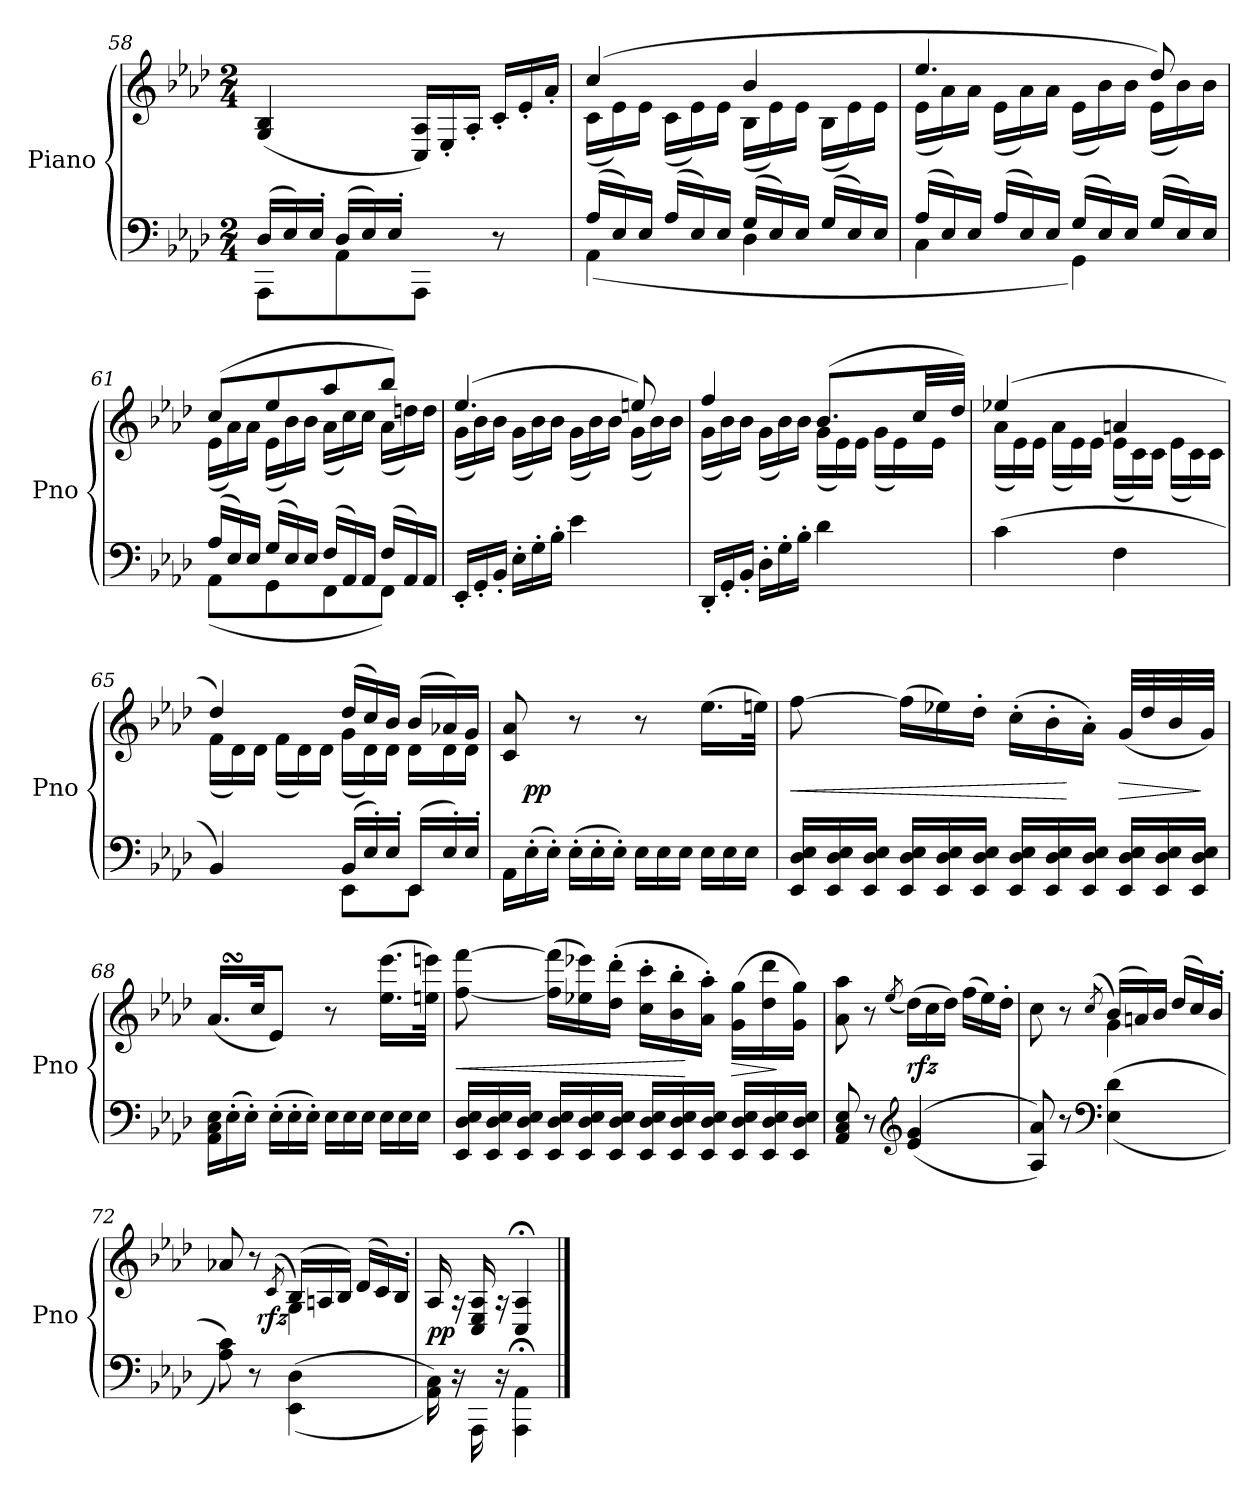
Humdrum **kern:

**kern	**kern	**dynam
*part1	*part1	*part1
*staff2	*staff1	*staff1/2
*I"Piano	*	*
*I'Pno	*	*
*clefF4	*clefG2	*
*k[b-e-a-d-]	*k[b-e-a-d-]	*
*A-:	*A-:	*
*M2/4	*M2/4	*
*Xtuplet	*	*
=58	=58	=58
*^	*	*
(>24D-LL	8AAA-L	(>4G 4B-	.
24E-)	.	.	.
24E-'>JJ	.	.	.
(>24D-LL	8AA-	.	.
24E-)	.	.	.
24E-'>JJ	.	.	.
*	*	*Xtuplet	*
4ryy	8AAA-J	24C/ 24A-/LL)	.
.	.	24E-'/	.
.	.	24A-'/JJ	.
.	8r	24c'LL	.
.	.	24e-'	.
.	.	24a-'JJ	.
=59	=59	=59	=59
*	*	*^	*
(24A-LL	(4AA-	(4cc	(24cLL	.
24E-)	.	.	24e-)	.
24E-JJ	.	.	24e-JJ	.
(24A-LL	.	.	(24cLL	.
24E-)	.	.	24e-)	.
24E-JJ	.	.	24e-JJ	.
(24GLL	4D-	4b-	(24B-LL	.
24E-)	.	.	24e-)	.
24E-JJ	.	.	24e-JJ	.
(24GLL	.	.	(24B-LL	.
24E-)	.	.	24e-)	.
24E-JJ	.	.	24e-JJ	.
=60	=60	=60	=60	=60
(24A-LL	4C	4.ee-	(24e-LL	.
24E-)	.	.	24a-)	.
24E-JJ	.	.	24a-JJ	.
(24A-LL	.	.	(24e-LL	.
24E-)	.	.	24a-)	.
24E-JJ	.	.	24a-JJ	.
(24GLL	4GG)	.	(24e-LL	.
24E-)	.	.	24b-)	.
24E-JJ	.	.	24b-JJ	.
(24GLL	.	8dd-)	(24e-LL	.
24E-)	.	.	24b-)	.
24E-JJ	.	.	24b-JJ	.
=61	=61	=61	=61	=61
(24A-LL	(8AA-L	(8ccL	(24e-LL	.
24E-)	.	.	24a-)	.
24E-JJ	.	.	24a-JJ	.
(24GLL	8GG	8ee-	(24e-LL	.
24E-)	.	.	24b-)	.
24E-JJ	.	.	24b-JJ	.
(24FLL	8FF	8aa-	(24a-LL	.
24AA-)	.	.	24cc)	.
24AA-JJ	.	.	24ccJJ	.
(24FLL	8FFJ)	8bb-J)	(24a-LL	.
24AA-)	.	.	24ddn)	.
24AA-JJ	.	.	24ddJJ	.
*v	*v	*	*	*
=62	=62	=62	=62
24EE-'LL	(4.ee-	(24gLL	.
24GG'	.	24b-)	.
24BB-'JJ	.	24b-JJ	.
24E-'LL	.	(24gLL	.
24G'	.	24b-)	.
24B-'JJ	.	24b-JJ	.
4e-	.	(24gLL	.
.	.	24b-)	.
.	.	24b-JJ	.
.	8een)	(24gLL	.
.	.	24b-)	.
.	.	24b-JJ	.
=63	=63	=63	=63
24DD-'LL	4ff	(24gLL	.
24GG'	.	24b-)	.
24BB-'JJ	.	24b-JJ	.
24D-'LL	.	(24gLL	.
24G'	.	24b-)	.
24B-'JJ	.	24b-JJ	.
4d-	(8.b-L	(24gLL	.
.	.	24e-)	.
.	.	24e-JJ	.
.	.	(24gLL	.
.	.	24e-)	.
.	32ccLL	.	.
.	.	24e-JJ	.
.	32dd-JJJ)	.	.
=64	=64	=64	=64
(4c	(4ee-X	(24a-LL	.
.	.	24e-)	.
.	.	24e-JJ	.
.	.	(24a-LL	.
.	.	24e-)	.
.	.	24e-JJ	.
4F	4an	(24e-LL	.
.	.	24c)	.
.	.	24cJJ	.
.	.	(24e-LL	.
.	.	24c)	.
.	.	24cJJ	.
=65	=65	=65	=65
*^	*	*	*
4BB-)	4ryy	4dd-)	(24fLL	.
.	.	.	24d-)	.
.	.	.	24d-JJ	.
.	.	.	(24fLL	.
.	.	.	24d-)	.
.	.	.	24d-JJ	.
(24BB-LL	8EE-L	(24dd-LL	(24gLL	.
24E-')	.	24cc)	24d-)	.
24E-'JJ	.	24b-JJ	24d-JJ	.
(24EE-LL	8EE-J	(24b-LL	24d-LL	.
24E-')	.	24a-X)	24d-	.
24E-'JJ	.	24gJJ	24d-JJ	.
*v	*v	*	*	*
=66	=66	=66	=66
24AA-\LL	8c 8a-	24ryy	.
(24E-'\	.	3ryy	pp
24E-'\JJ)	.	.	.
(24E-'LL	8r	.	.
24E-'	.	.	.
24E-'JJ)	.	.	.
24E-LL	8r	.	.
24E-	.	.	.
24E-JJ	.	.	.
24E-LL	(16.ee-LL	12.ryy	.
24E-	.	.	.
24E-JJ	.	.	.
.	32eenJJk)	.	.
*	*v	*v	*
=67	=67	=67
24EE- 24D- 24E-LL	[8ff	<
24EE- 24D- 24E-	.	.
24EE- 24D- 24E-JJ	.	.
24EE- 24D- 24E-LL	(24ffLL]	.
24EE- 24D- 24E-	24ee-X)	.
24EE- 24D- 24E-JJ	24dd-'JJ	.
24EE- 24D- 24E-LL	(24cc'LL	.
24EE- 24D- 24E-	24b-'	.
24EE- 24D- 24E-JJ	24a-'JJ)	[
24EE- 24D- 24E-LL	(32g/LLL	>
.	32dd-/	.
24EE- 24D- 24E-	.	.
.	32b-/	.
24EE- 24D- 24E-JJ	.	.
.	32g/JJJ)	]
=68	=68	=68
24AA-\ 24C\ 24E-\LL	(16.a-SSsLL	.
(24E-'\	.	.
24E-'\JJ)	.	.
.	32ccJK	.
(24E-'LL	8e-J)	.
24E-'	.	.
24E-'JJ)	.	.
24E-LL	8r	.
24E-	.	.
24E-JJ	.	.
24E-LL	(16.ee- 16.eee-LL	.
24E-	.	.
24E-JJ	.	.
.	32een 32eeenJJk)	.
=69	=69	=69
24EE- 24D- 24E-LL	[8ff [8fff	<
24EE- 24D- 24E-	.	.
24EE- 24D- 24E-JJ	.	.
24EE- 24D- 24E-LL	(24ff] 24fff]LL	.
24EE- 24D- 24E-	24ee-X 24eee-X)	.
24EE- 24D- 24E-JJ	(24dd-' 24ddd-'JJ	.
24EE- 24D- 24E-LL	24cc' 24ccc'LL	.
24EE- 24D- 24E-	24b-' 24bb-'	.
24EE- 24D- 24E-JJ	24a-' 24aa-'JJ)	[
24EE- 24D- 24E-LL	(24g 24ggLL	>
24EE- 24D- 24E-	24dd- 24ddd-	.
24EE- 24D- 24E-JJ	24g 24ggJJ)	]
=70	=70	=70
8AA- 8C 8E-	8a- 8aa-	.
8r	8r	.
*clefG2	*	*
.	(8qee-/	.
(<(>4e- 4g	(24dd-LL)	rfz
.	24cc	.
.	24dd-JJ)	.
.	(24ffLL	.
.	24ee-)	.
.	24dd-'JJ	.
=71	=71	=71
*	*^	*
8A- 8a-))	4ryy	8cc	.
8r	.	8r	.
*clefF4	*	*	*
.	(<8qcc/	.	.
(<(>4E- 4d-	(24b-LL)	4g	.
.	24an)	.	.
.	24b-JJ	.	.
.	(24dd-LL	.	.
.	24cc)	.	.
.	24b-'<JJ	.	.
=72	=72	=72	=72
8A- 8c))	8a-X	4ryy	.
8r	8r	.	.
.	(<8qc/	.	.
!	!	!	!LO:DY:rj
(<(<4EE-\ 4D-\	(<24B-LL)	4G	rfz
.	24An	.	.
.	24B-JJ)	.	.
.	(<24d-LL	.	.
.	24c)	.	.
.	24B-'<JJ	.	.
*	*v	*v	*
=73	=73	=73
16AA-\ 16C\))	16A-/	pp
16r	16rA	.
16AAA-\	16C/ 16E-/ 16A-/	.
16r	16rA	.
4AAA-;\ 4AA-;\	4C;</ 4A-;</	.
==	==	==
*-	*-	*-
